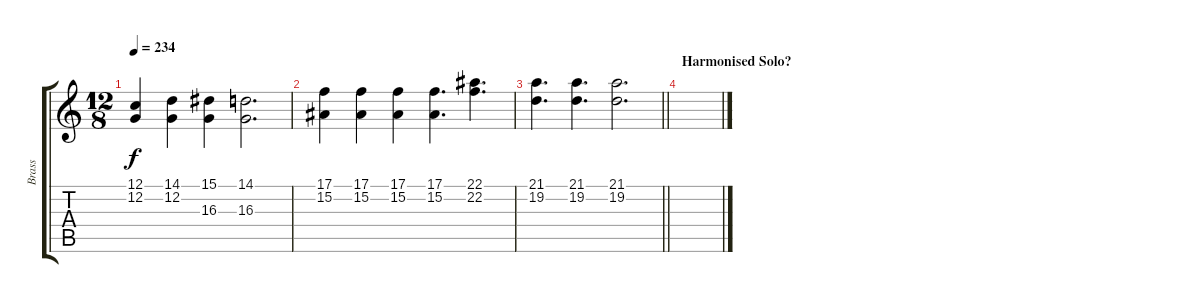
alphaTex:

\track ("Brass" "Brass") {instrument brasssection}
\staff {score tabs}
\tuning (C4 G3 Eb3 Bb2 F2 C2) {hide}
\ts (12 8)
\tempo 234
\clef g2
\ks c
(12.1 12.2).4{dy f} (14.1 12.2).4 (15.1 16.3).4 (14.1 16.3).2{d} |
(17.1 15.2).4 (17.1 15.2).4 (17.1 15.2).4 (17.1 15.2).4{d} (22.1 22.2).4{d} |
\barLineRight lightlight
(21.1 19.2).4{d} (21.1 19.2).4{d} (21.1 19.2).2{d} |
\section ("" "Harmonised Solo?")
